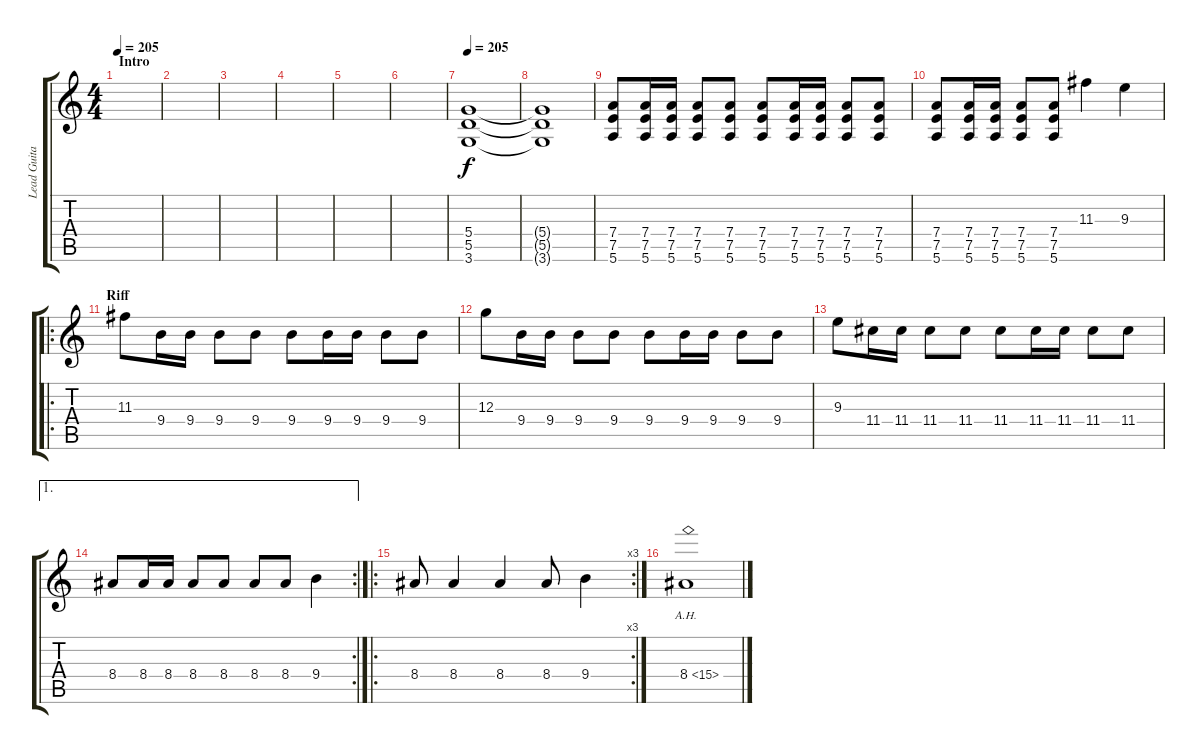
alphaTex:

\track ("Lead Guitar" "Lead Guita") {instrument distortionguitar}
\staff {score tabs}
\tuning (E4 B3 G3 D3 A2 E2) {hide}
\ts (4 4)
\section ("" "Intro")
\tempo 205
\tempo 160
\tempo 205
\clef g2
\ks c
|
|
|
|
|
|
\tempo 205
(5.4 5.5 3.6).1 |
(5.4{t} 5.5{t} 3.6{t}).1 |
(7.4 7.5 5.6).8 (7.4 7.5 5.6).16 (7.4 7.5 5.6).16 (7.4 7.5 5.6).8 (7.4 7.5 5.6).8 (7.4 7.5 5.6).8 (7.4 7.5 5.6).16 (7.4 7.5 5.6).16 (7.4 7.5 5.6).8 (7.4 7.5 5.6).8 |
(7.4 7.5 5.6).8 (7.4 7.5 5.6).16 (7.4 7.5 5.6).16 (7.4 7.5 5.6).8 (7.4 7.5 5.6).8 11.3.4 9.3.4 |
\ro
\section ("" "Riff")
11.3.8 9.4.16 9.4.16 9.4.8 9.4.8 9.4.8 9.4.16 9.4.16 9.4.8 9.4.8 |
12.3.8 9.4.16 9.4.16 9.4.8 9.4.8 9.4.8 9.4.16 9.4.16 9.4.8 9.4.8 |
9.3.8 11.4.16 11.4.16 11.4.8 11.4.8 11.4.8 11.4.16 11.4.16 11.4.8 11.4.8 |
\ae 1
\rc 2
8.4.8 8.4.16 8.4.16 8.4.8 8.4.8 8.4.8 8.4.8 9.4.4 |
\ro
\rc 3
8.4.8 8.4.4 8.4.4 8.4.8 9.4.4 |
8.4{ah 7}.1
